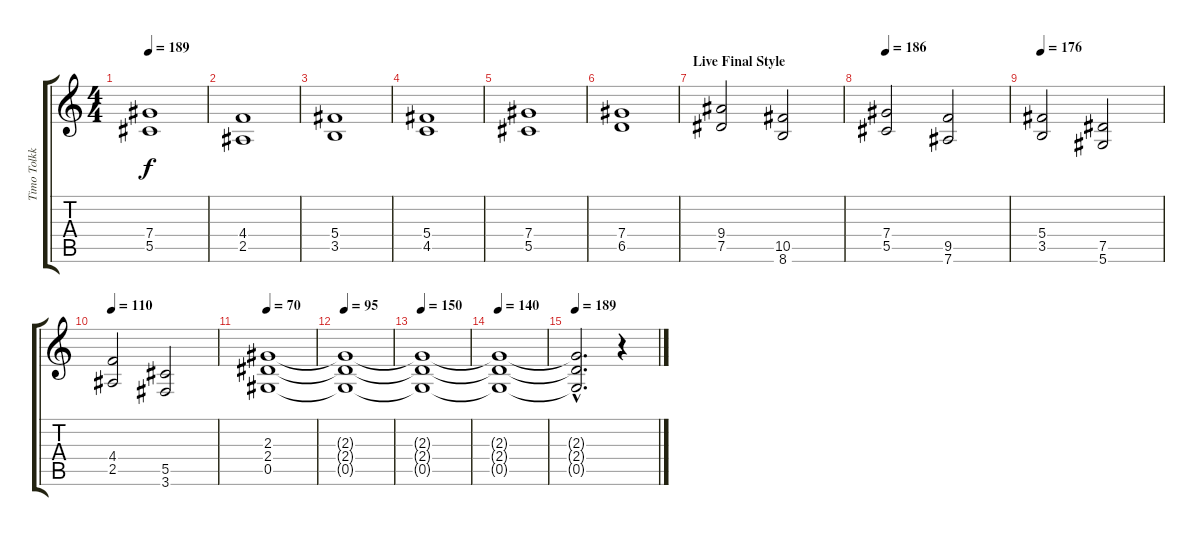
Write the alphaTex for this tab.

\track ("Timo Tolkki" "Timo Tolkk") {instrument distortionguitar}
\staff {score tabs}
\tuning (Eb4 Bb3 Gb3 Db3 Ab2 Eb2) {hide}
\ts (4 4)
\tempo 189
\clef g2
\ks c
(7.4 5.5).1{dy f} |
(4.4 2.5).1 |
(5.4 3.5).1 |
(5.4 4.5).1 |
(7.4 5.5).1 |
(7.4 6.5).1 |
\section ("" "Live Final Style")
(9.4 7.5).2 (10.5 8.6).2 |
\tempo 186
(7.4 5.5).2 (9.5 7.6).2 |
\tempo 176
(5.4 3.5).2 (7.5 5.6).2 |
\tempo 110
(4.4 2.5).2 (5.5 3.6).2 |
\tempo 70
(2.3 2.4 0.5).1 |
\tempo 95
(2.3{t} 2.4{t} 0.5{t}).1 |
\tempo 150
(2.3{t} 2.4{t} 0.5{t}).1 |
\tempo 95
\tempo 140
(2.3{t} 2.4{t} 0.5{t}).1 |
\tempo 189
(2.3{hac t} 2.4{hac t} 0.5{hac t}).2{d} r.4
